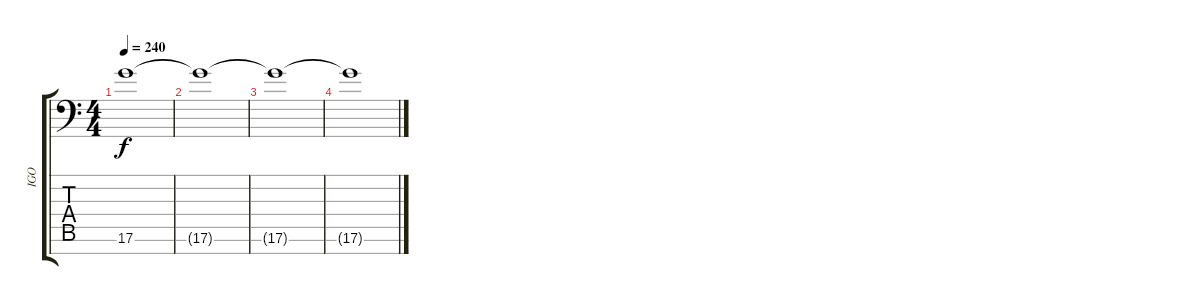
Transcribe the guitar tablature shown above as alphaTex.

\track ("IGO" "IGO") {instrument overdrivenguitar}
\staff {score tabs}
\tuning (D4 A3 F3 C3 G2 D2 G1) {hide}
\ts (4 4)
\tempo 240
\clef f4
\ks c
17.6{t}.1{dy f} |
17.6{t}.1 |
17.6{t}.1 |
17.6{t}.1
